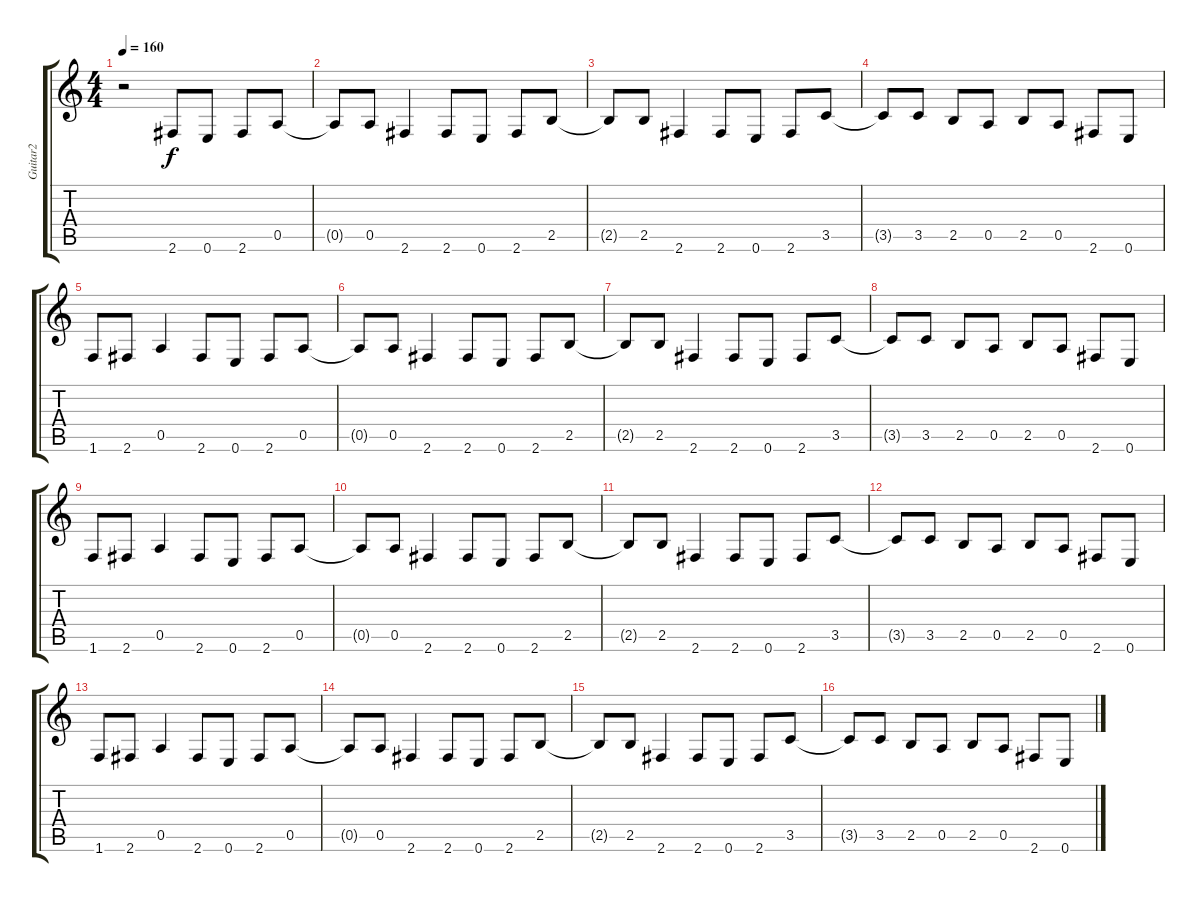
\track ("Guitar2" "Guitar2") {instrument overdrivenguitar}
\staff {score tabs}
\tuning (E4 B3 G3 D3 A2 E2) {hide}
\ts (4 4)
\tempo 160
\clef g2
\ks c
r.2{dy f instrument overdrivenguitar} 2.6.8 0.6.8 2.6.8 0.5.8 |
0.5{t}.8 0.5.8 2.6.4 2.6.8 0.6.8 2.6.8 2.5.8 |
2.5{t}.8 2.5.8 2.6.4 2.6.8 0.6.8 2.6.8 3.5.8 |
3.5{t}.8 3.5.8 2.5.8 0.5.8 2.5.8 0.5.8 2.6.8 0.6.8 |
1.6.8 2.6.8 0.5.4 2.6.8 0.6.8 2.6.8 0.5.8 |
0.5{t}.8 0.5.8 2.6.4 2.6.8 0.6.8 2.6.8 2.5.8 |
2.5{t}.8 2.5.8 2.6.4 2.6.8 0.6.8 2.6.8 3.5.8 |
3.5{t}.8 3.5.8 2.5.8 0.5.8 2.5.8 0.5.8 2.6.8 0.6.8 |
1.6.8 2.6.8 0.5.4 2.6.8 0.6.8 2.6.8 0.5.8 |
0.5{t}.8 0.5.8 2.6.4 2.6.8 0.6.8 2.6.8 2.5.8 |
2.5{t}.8 2.5.8 2.6.4 2.6.8 0.6.8 2.6.8 3.5.8 |
3.5{t}.8 3.5.8 2.5.8 0.5.8 2.5.8 0.5.8 2.6.8 0.6.8 |
1.6.8 2.6.8 0.5.4 2.6.8 0.6.8 2.6.8 0.5.8 |
0.5{t}.8 0.5.8 2.6.4 2.6.8 0.6.8 2.6.8 2.5.8 |
2.5{t}.8 2.5.8 2.6.4 2.6.8 0.6.8 2.6.8 3.5.8 |
3.5{t}.8 3.5.8 2.5.8 0.5.8 2.5.8 0.5.8 2.6.8 0.6.8
